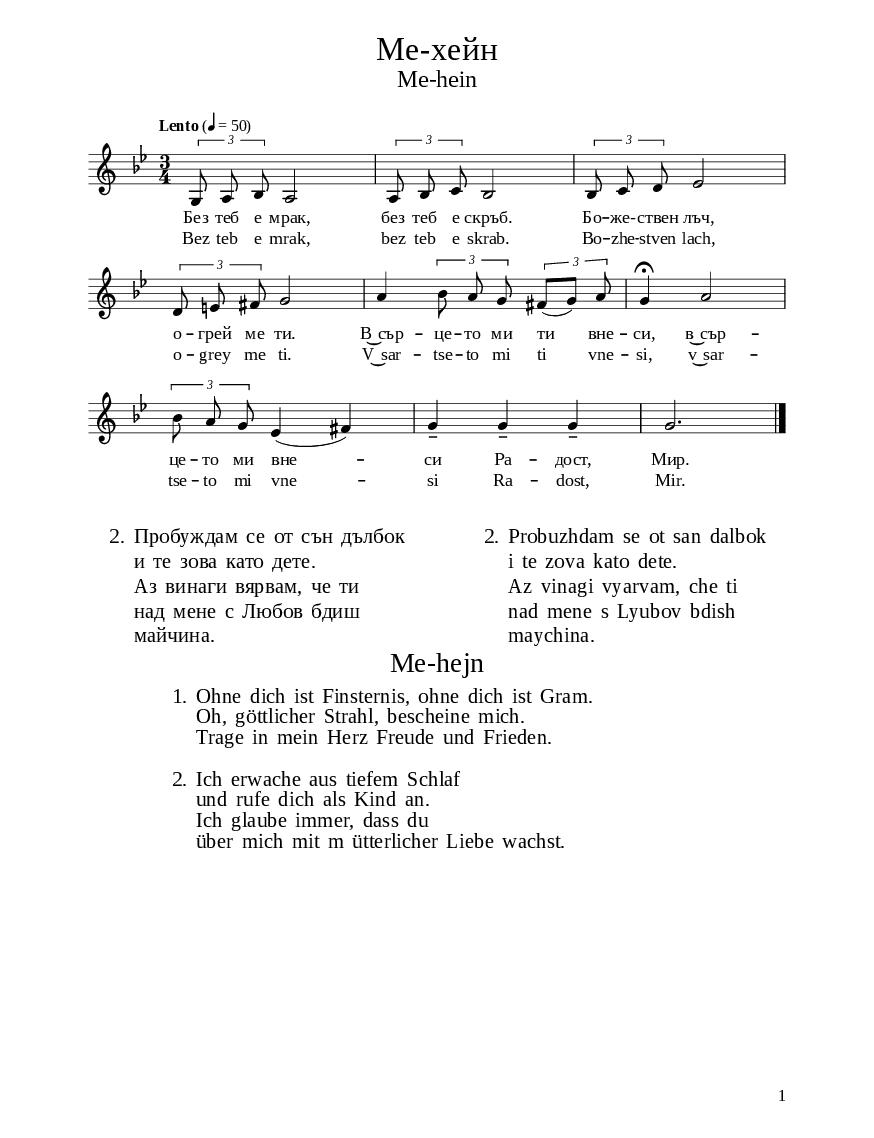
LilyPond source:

\version "2.24.0"

% include paper part and global functions
\include "include/globals.ily"

\bookpart {
  \label #'ref175_2
  \tocItem \markup "Ме-хейн – Me-hein "
  \include "include/bookpart-paper.ily"
  \score {
    \include "include/score-layout.ily"

    \new Voice \absolute {
      \clef treble
      \key g \minor
      \time 3/4
      \tempoFunc "Lento" 4 "50"
      \autoBeamOff


      \times 2/3  {
        g8  a8 bes8
      }
      a2 | % 2

      \times 2/3  {
        a8  bes8 c'8
      }
      bes2 | % 3

      \times 2/3  {
        bes8  c'8 d'8
      }
      es'2 \break | % 4

      \times 2/3  {
        d'8  e'8 fis'8
      }
      g'2 | % 5
      a'4
      \times 2/3  {
        bes'8  a'8 g'8
      }

      \times 2/3  {
        fis'8 (  [g'8] ) a'8
      }
      | % 6
      g'4 ^\fermata a'2 \break | % 7

      \times 2/3  {
        bes'8  a'8 g'8
      }
      es'4 (

      fis'4 ) | % 8
      g'4 -- g'4 -- g'4 -- | % 9
      g'2. \bar "|."
    }
    \addlyrics {
      Без теб е мрак, без теб е
      скръб. Бо -- "же-" -- ствен лъч, о --
      грей ме ти. В~сър -- це -- то ми
      ти  вне -- си, в~сър -- це -- то
      ми вне -- си Ра -- дост, Мир.}
      \addlyrics {
        Bez teb e mrak, bez teb e
        skrab. Bo -- zhe -- stven lach, o --
        grey me ti. V~sar -- tse -- to mi
        ti  vne -- si, v~sar -- tse -- to
        mi vne -- si Ra -- dost, Mir.}

        \header {
          title = \titleFunc "Ме-хейн" "Me-hein"
        }

        \midi{}

      } % score

      \markup \fontsize #bgCoupletFontSize {
        \hspace #2
        \override #`(baseline-skip . ,bgCoupletBaselineSkip)
        \column {
          \line {    2. Пробуждам се от сън дълбок }
          \line {   "   " и те зова като дете. }
          \line {   "   " Аз винаги вярвам, че ти }
          \line {   "   " над мене с Любов бдиш }
          \line {   "   " майчина. }
        }

        \hspace #7
        \override #`(baseline-skip . ,bgCoupletBaselineSkip)
        \column {
          \line {    2. Probuzhdam se ot san dalbok }
          \line {   "   " i te zova kato dete. }
          \line {   "   " Az vinagi vyarvam, che ti }
          \line {   "   " nad mene s Lyubov bdish }
          \line {   "   " maychina. }
        } %column
      } % markup

      
      % include foreign translation(s) of the song
      \version "2.24.1"

\markup \fill-line { \fontsize #deTitleFontSize "Me-hejn" }
\markup \null
\markup \fontsize #deCoupletFontSize {
  \hspace #8
  \override #`(baseline-skip . ,deCoupletBaselineSkip)

  \column {



    \line { 1.  Ohne dich ist Finsternis, ohne dich ist Gram.}
    \line { "   " Oh, göttlicher Strahl, bescheine mich.}
    \line { "   " Trage in mein Herz Freude und Frieden.}
    \line { "   "}
    \line {2. Ich erwache aus tiefem Schlaf }
    \line { "   " und rufe dich als Kind an.}
    \line { "   " Ich glaube immer, dass du}
    \line { "   " über mich mit m ütterlicher Liebe wachst.}

  }
}


    } % bookpart

    % Più mosso
    %
